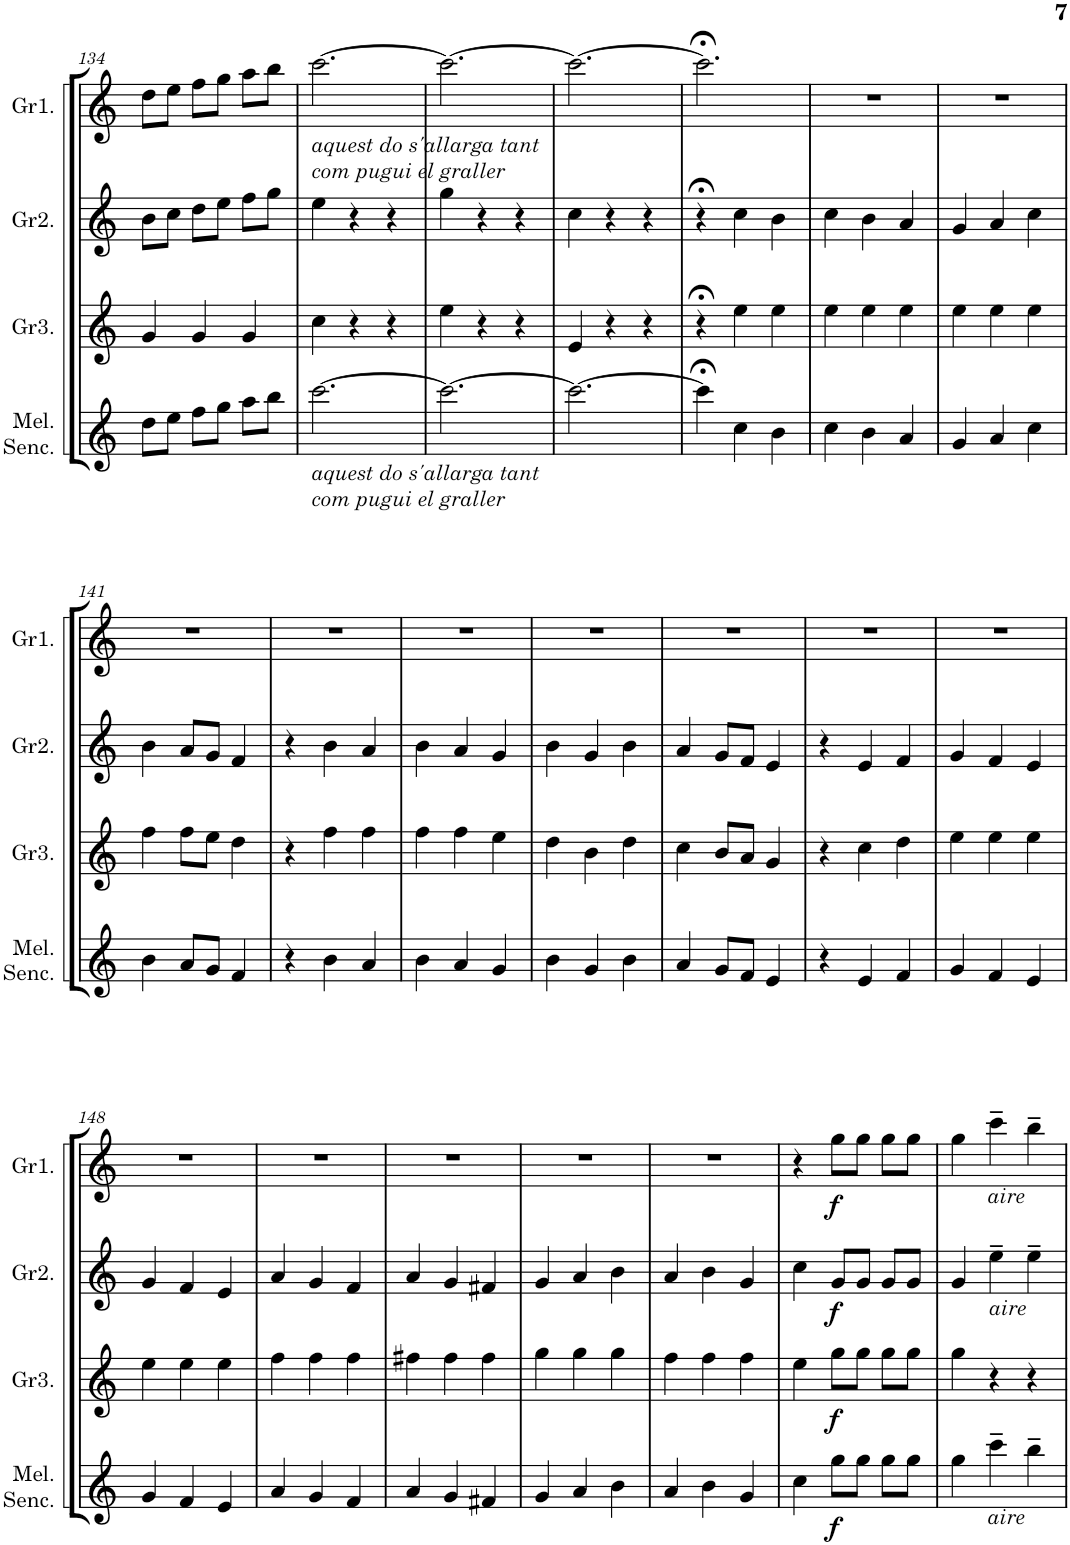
**kern	**dynam	**kern	**dynam	**kern	**dynam	**kern	**dynam
*part4	*part4	*part3	*part3	*part2	*part2	*part1	*part1
*staff4	*staff4	*staff3	*staff3	*staff2	*staff2	*staff1	*staff1
*I"Melodia seguida	*	*I"Gralla3	*	*I"Gralla2	*	*I"Gralla1	*
*	*	*I'Gr3.	*	*I'Gr2.	*	*I'Gr1.	*
!!LO:PB:g=z
*clefG2	*	*clefG2	*	*clefG2	*	*clefG2	*
*k[]	*	*k[]	*	*k[]	*	*k[]	*
*M3/4	*	*M3/4	*	*M3/4	*	*M3/4	*
=134	=134	=134	=134	=134	=134	=134	=134
8dd\L	.	4g/	.	8b\L	.	8dd\L	.
8ee\J	.	.	.	8cc\J	.	8ee\J	.
8ff\L	.	4g/	.	8dd\L	.	8ff\L	.
8gg\J	.	.	.	8ee\J	.	8gg\J	.
8aa\L	.	4g/	.	8ff\L	.	8aa\L	.
8bb\J	.	.	.	8gg\J	.	8bb\J	.
=135	=135	=135	=135	=135	=135	=135	=135
!	!	!	!	!	!	!LO:TX:b:i:t=aquest do s'allarga tant	!
!	!	!	!	!	!	!LO:TX:b:t=com pugui el graller	!
!LO:TX:b:i:t=aquest do s'allarga tant	!	!	!	!	!	!	!
!LO:TX:b:t=com pugui el graller	!	!	!	!	!	!	!
[2.ccc\	.	4cc\	.	4ee\	.	[2.ccc\	.
.	.	4r	.	4r	.	.	.
.	.	4r	.	4r	.	.	.
=136	=136	=136	=136	=136	=136	=136	=136
2.ccc\_	.	4ee\	.	4gg\	.	2.ccc\_	.
.	.	4r	.	4r	.	.	.
.	.	4r	.	4r	.	.	.
=137	=137	=137	=137	=137	=137	=137	=137
2.ccc\_	.	4e/	.	4cc\	.	2.ccc\_	.
.	.	4r	.	4r	.	.	.
.	.	4r	.	4r	.	.	.
=138	=138	=138	=138	=138	=138	=138	=138
4ccc;<\]	.	4r;<	.	4r;<	.	2.ccc;<\]	.
4cc\	.	4ee\	.	4cc\	.	.	.
4b\	.	4ee\	.	4b\	.	.	.
=139	=139	=139	=139	=139	=139	=139	=139
4cc\	.	4ee\	.	4cc\	.	2.r	.
4b\	.	4ee\	.	4b\	.	.	.
4a/	.	4ee\	.	4a/	.	.	.
=140	=140	=140	=140	=140	=140	=140	=140
4g/	.	4ee\	.	4g/	.	2.r	.
4a/	.	4ee\	.	4a/	.	.	.
4cc\	.	4ee\	.	4cc\	.	.	.
!!LO:LB:g=z
=141	=141	=141	=141	=141	=141	=141	=141
4b\	.	4ff\	.	4b\	.	2.r	.
8a/L	.	8ff\L	.	8a/L	.	.	.
8g/J	.	8ee\J	.	8g/J	.	.	.
4f/	.	4dd\	.	4f/	.	.	.
=142	=142	=142	=142	=142	=142	=142	=142
4r	.	4r	.	4r	.	2.r	.
4b\	.	4ff\	.	4b\	.	.	.
4a/	.	4ff\	.	4a/	.	.	.
=143	=143	=143	=143	=143	=143	=143	=143
4b\	.	4ff\	.	4b\	.	2.r	.
4a/	.	4ff\	.	4a/	.	.	.
4g/	.	4ee\	.	4g/	.	.	.
=144	=144	=144	=144	=144	=144	=144	=144
4b\	.	4dd\	.	4b\	.	2.r	.
4g/	.	4b\	.	4g/	.	.	.
4b\	.	4dd\	.	4b\	.	.	.
=145	=145	=145	=145	=145	=145	=145	=145
4a/	.	4cc\	.	4a/	.	2.r	.
8g/L	.	8b/L	.	8g/L	.	.	.
8f/J	.	8a/J	.	8f/J	.	.	.
4e/	.	4g/	.	4e/	.	.	.
=146	=146	=146	=146	=146	=146	=146	=146
4r	.	4r	.	4r	.	2.r	.
4e/	.	4cc\	.	4e/	.	.	.
4f/	.	4dd\	.	4f/	.	.	.
=147	=147	=147	=147	=147	=147	=147	=147
4g/	.	4ee\	.	4g/	.	2.r	.
4f/	.	4ee\	.	4f/	.	.	.
4e/	.	4ee\	.	4e/	.	.	.
!!LO:LB:g=z
=148	=148	=148	=148	=148	=148	=148	=148
4g/	.	4ee\	.	4g/	.	2.r	.
4f/	.	4ee\	.	4f/	.	.	.
4e/	.	4ee\	.	4e/	.	.	.
=149	=149	=149	=149	=149	=149	=149	=149
4a/	.	4ff\	.	4a/	.	2.r	.
4g/	.	4ff\	.	4g/	.	.	.
4f/	.	4ff\	.	4f/	.	.	.
=150	=150	=150	=150	=150	=150	=150	=150
4a/	.	4ff#X\	.	4a/	.	2.r	.
4g/	.	4ff#\	.	4g/	.	.	.
4f#X/	.	4ff#\	.	4f#X/	.	.	.
=151	=151	=151	=151	=151	=151	=151	=151
4g/	.	4gg\	.	4g/	.	2.r	.
4a/	.	4gg\	.	4a/	.	.	.
4b\	.	4gg\	.	4b\	.	.	.
=152	=152	=152	=152	=152	=152	=152	=152
4a/	.	4ff\	.	4a/	.	2.r	.
4b\	.	4ff\	.	4b\	.	.	.
4g/	.	4ff\	.	4g/	.	.	.
=153	=153	=153	=153	=153	=153	=153	=153
4cc\	.	4ee\	.	4cc\	.	4r	.
!	!LO:DY:b	!	!LO:DY:b	!	!LO:DY:b	!	!LO:DY:b
8gg\L	f	8gg\L	f	8g/L	f	8gg\L	f
8gg\J	.	8gg\J	.	8g/J	.	8gg\J	.
8gg\L	.	8gg\L	.	8g/L	.	8gg\L	.
8gg\J	.	8gg\J	.	8g/J	.	8gg\J	.
=154	=154	=154	=154	=154	=154	=154	=154
4gg\	.	4gg\	.	4g/	.	4gg\	.
!	!	!	!	!	!	!LO:TX:b:i:t=aire	!
!	!	!	!	!LO:TX:b:i:t=aire	!	!	!
!LO:TX:b:i:t=aire	!	!	!	!	!	!	!
4ccc~\	.	4r	.	4ee~\	.	4ccc~\	.
4bb~\	.	4r	.	4ee~\	.	4bb~\	.
=	=	=	=	=	=	=	=
*-	*-	*-	*-	*-	*-	*-	*-
